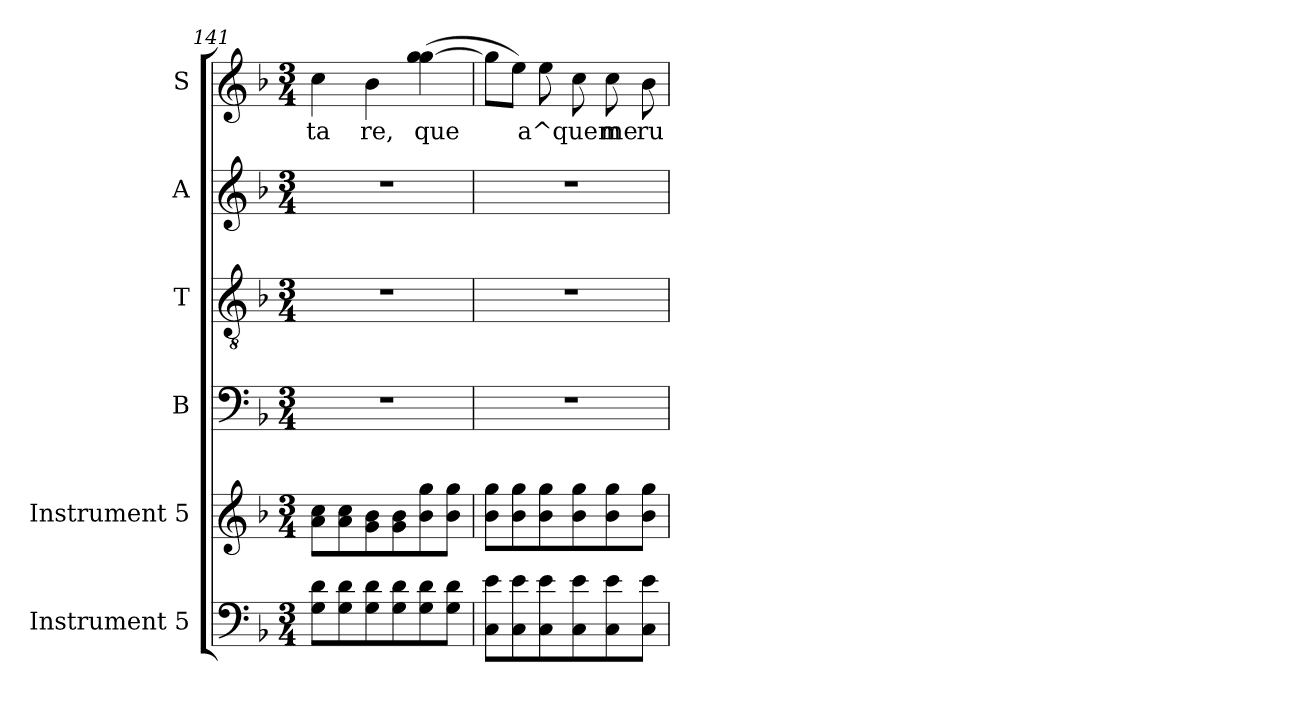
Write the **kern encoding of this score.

**kern	**kern	**kern	**kern	**kern	**kern	**text
*part6	*part5	*part4	*part3	*part2	*part1	*part1
*staff6	*staff5	*staff4	*staff3	*staff2	*staff1	*staff1
*I"Instrument 5	*I"Instrument 5	*I"B	*I"T	*I"A	*I"S	*
*	*	*I'B	*I'T	*I'A	*I'S	*
!!LO:LB:g=z
*clefF4	*clefG2	*clefF4	*clefGv2	*clefG2	*clefG2	*
*k[b-]	*k[b-]	*k[b-]	*k[b-]	*k[b-]	*k[b-]	*
*F:	*F:	*F:	*F:	*F:	*F:	*
*M3/4	*M3/4	*M3/4	*M3/4	*M3/4	*M3/4	*
=141	=141	=141	=141	=141	=141	=141
!	!	!	!	!	!	!LO:LY:b:cj
8G\ 8d\L	8a\ 8cc\L	2.r	2.r	2.r	4cc\	ta
8G\ 8d\	8a\ 8cc\	.	.	.	.	.
!	!	!	!	!	!	!LO:LY:b:cj
8d\ 8G\	8g\ 8b-\	.	.	.	4b-\	re,
8d\ 8G\	8b-\ 8g\	.	.	.	.	.
!	!	!	!	!	!	!LO:LY:b:cj
8G\ 8d\	8b-\ 8gg\	.	.	.	(>4gg\ [>4gg\	que
8d\ 8G\J	8gg\ 8b-\J	.	.	.	.	.
=142	=142	=142	=142	=142	=142	=142
!	!	!	!	!	!	!LO:LY:b:cj
8C\ 8e\L	8gg\ 8b-\L	2.r	2.r	2.r	8gg\L]	.
!	!	!	!	!	!	!LO:LY:b:cj
8C\ 8e\	8b-\ 8gg\	.	.	.	8ee\J)	.
!	!	!	!	!	!	!LO:LY:b:cj
8e\ 8C\	8gg\ 8b-\	.	.	.	8ee\	a^quem
!	!	!	!	!	!	!LO:LY:b:cj
8e\ 8C\	8gg\ 8b-\	.	.	.	8cc\	.
!	!	!	!	!	!	!LO:LY:b:cj
8C\ 8e\	8b-\ 8gg\	.	.	.	8cc\	me
!	!	!	!	!	!	!LO:LY:b:cj
8e\ 8C\J	8gg\ 8b-\J	.	.	.	8b-\	ru
=	=	=	=	=	=	=
*-	*-	*-	*-	*-	*-	*-
